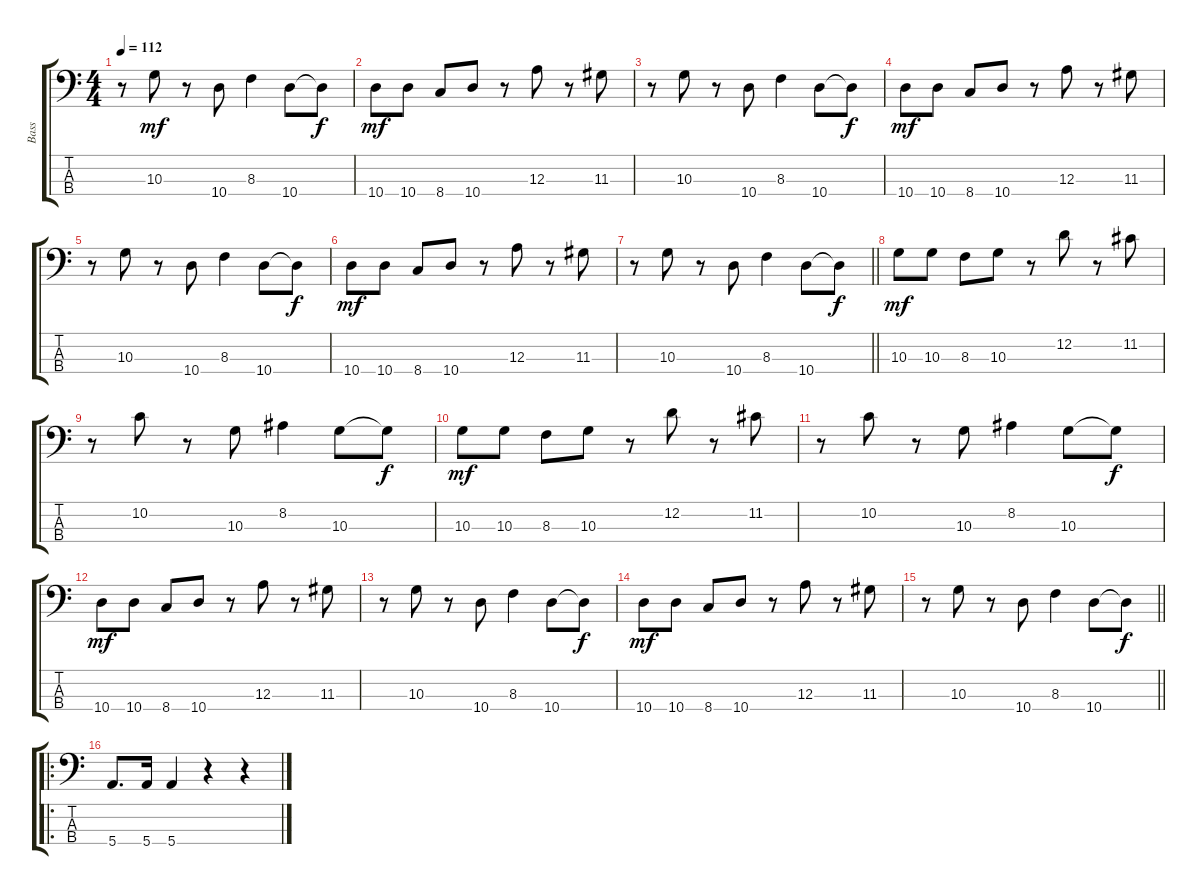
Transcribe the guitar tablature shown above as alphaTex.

\track ("Bass" "Bass") {instrument electricbassfinger}
\staff {score tabs}
\tuning (G2 D2 A1 E1) {hide}
\ts (4 4)
\tempo 112
\clef f4
\ks c
r.8{dy mf} 10.3.8 r.8 10.4.8 8.3.4 10.4.8 10.4{t}.8{dy f} |
10.4.8{dy mf} 10.4.8 8.4.8 10.4.8 r.8 12.3.8 r.8 11.3.8 |
r.8 10.3.8 r.8 10.4.8 8.3.4 10.4.8 10.4{t}.8{dy f} |
10.4.8{dy mf} 10.4.8 8.4.8 10.4.8 r.8 12.3.8 r.8 11.3.8 |
r.8 10.3.8 r.8 10.4.8 8.3.4 10.4.8 10.4{t}.8{dy f} |
10.4.8{dy mf} 10.4.8 8.4.8 10.4.8 r.8 12.3.8 r.8 11.3.8 |
\barLineRight lightlight
r.8 10.3.8 r.8 10.4.8 8.3.4 10.4.8 10.4{t}.8{dy f} |
10.3.8{dy mf} 10.3.8 8.3.8 10.3.8 r.8 12.2.8 r.8 11.2.8 |
r.8 10.2.8 r.8 10.3.8 8.2.4 10.3.8 10.3{t}.8{dy f} |
10.3.8{dy mf} 10.3.8 8.3.8 10.3.8 r.8 12.2.8 r.8 11.2.8 |
r.8 10.2.8 r.8 10.3.8 8.2.4 10.3.8 10.3{t}.8{dy f} |
10.4.8{dy mf} 10.4.8 8.4.8 10.4.8 r.8 12.3.8 r.8 11.3.8 |
r.8 10.3.8 r.8 10.4.8 8.3.4 10.4.8 10.4{t}.8{dy f} |
10.4.8{dy mf} 10.4.8 8.4.8 10.4.8 r.8 12.3.8 r.8 11.3.8 |
\barLineRight lightlight
r.8 10.3.8 r.8 10.4.8 8.3.4 10.4.8 10.4{t}.8{dy f} |
\ro
5.4.8{d} 5.4.16 5.4.4 r.4 r.4
